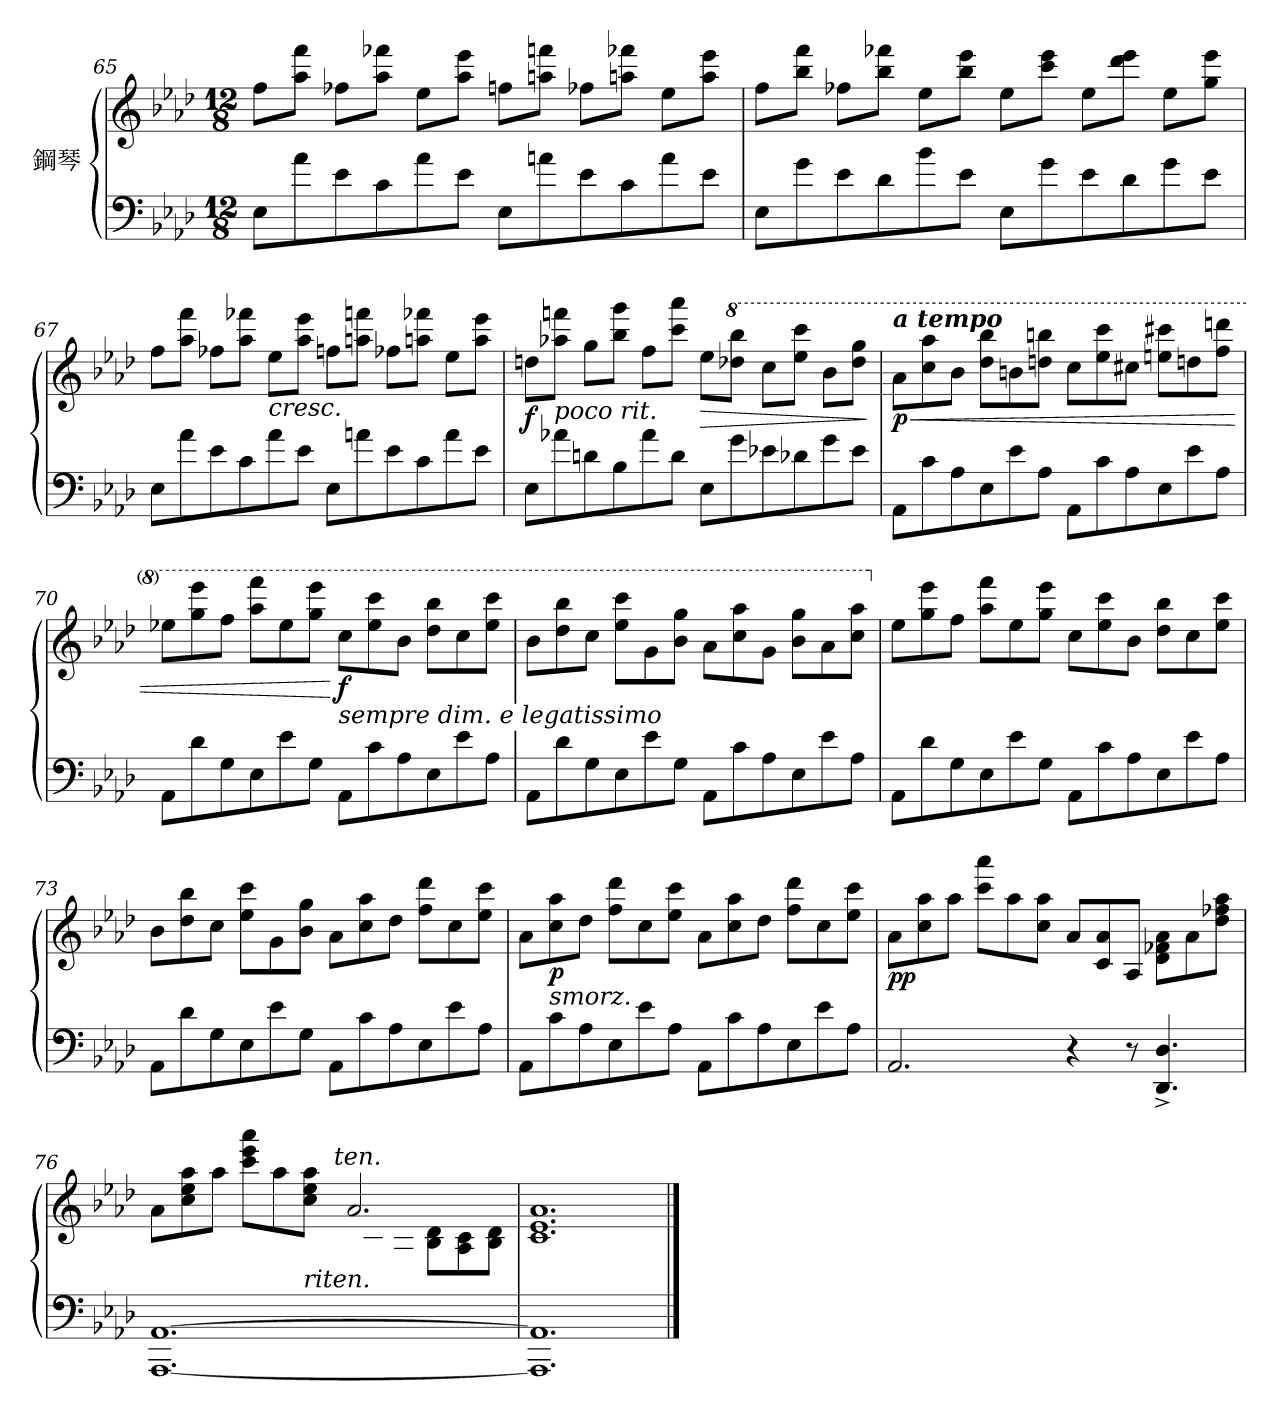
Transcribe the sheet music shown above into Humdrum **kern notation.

**kern	**kern	**dynam
*part1	*part1	*part1
*staff2	*staff1	*staff1/2
*I"鋼琴	*	*
*clefF4	*clefG2	*
*k[b-e-a-d-]	*k[b-e-a-d-]	*
*M12/8	*M12/8	*
=65	=65	=65
8E-\L	8ff\L	.
8a-\	8aa-\ 8fff\J	.
8e-\	8ff-X\L	.
8c\	8aa-\ 8fff-X\J	.
8a-\	8ee-\L	.
8e-\J	8aa-\ 8eee-\J	.
8E-\L	8ffn\L	.
8an\	8aan\ 8fffn\J	.
8e-\	8ff-X\L	.
8c\	8aan\ 8fff-X\J	.
8a\	8ee-\L	.
8e-\J	8aa\ 8eee-\J	.
!!LO:LB:g=z
=66	=66	=66
8E-\L	8ff\L	.
8g\	8bb-\ 8fff\J	.
8e-\	8ff-X\L	.
8d-\	8bb-\ 8fff-X\J	.
8b-\	8ee-\L	.
8e-\J	8bb-\ 8eee-\J	.
8E-\L	8ee-\L	.
8g\	8ccc\ 8eee-\J	.
8e-\	8ee-\L	.
8d-\	8ddd-\ 8eee-\J	.
8g\	8ee-\L	.
8e-\J	8gg\ 8eee-\J	.
=67	=67	=67
8E-\L	8ff\L	.
8a-\	8aa-\ 8fff\J	.
8e-\	8ff-X\L	.
8c\	8aa-\ 8fff-X\J	.
!	!LO:TX:b:i:t=cresc.	!
8a-\	8ee-\L	.
8e-\J	8aa-\ 8eee-\J	.
8E-\L	8ffn\L	.
8an\	8aan\ 8fffn\J	.
8e-\	8ff-X\L	.
8c\	8aan\ 8fff-X\J	.
8a\	8ee-\L	.
8e-\J	8aa\ 8eee-\J	.
=68	=68	=68
*	*MM258	*
!	!	!LO:DY:b
8E-\L	8ddn\L	f
!	!LO:TX:b:i:t=poco rit.	!
8a-X\	8aa-X\ 8fffn\J	.
*	*MM238	*
8dn\	8gg\L	.
8B-\	8bb-\ 8ggg\J	.
*	*MM218	*
8a-\	8ff\L	.
8d\J	8ccc\ 8aaa-\J	.
*	*MM198	*
!	!	!LO:HP:b
8E-\L	8ee-\L	>
*	*8va	*
8g\	8ddd-\ 8bbb-\J	.
*	*MM178	*
8e-X\	8ccc\L	.
8d-X\	8eee-\ 8cccc\J	.
*	*MM158	*
8g\	8bb-\L	.
*	*MM88	*
8e-\J	8ddd-\ 8ggg\J	.
.	.	]
!!LO:LB:g=z
=69	=69	=69
!	!LO:TX:a:Bi:t=a tempo	!
!	!	!LO:HP:b
!	!	!LO:DY:n=1:b
8AA-\L	8aa-\L	< p
8c\	8ccc\ 8aaa-\	.
8A-\	8bb-\J	.
8E-\	8ddd-\ 8bbb-\L	.
8e-\	8bbn\	.
8A-\J	8dddn\ 8bbbn\J	.
8AA-\L	8ccc\L	.
8c\	8eee-\ 8cccc\	.
8A-\	8ccc#X\J	.
8E-\	8eeen\ 8cccc#X\L	.
8e-\	8dddn\	.
8A-\J	8fff\ 8ddddn\J	.
=70	=70	=70
8AA-\L	8eee-X\L	.
8d-\	8ggg\ 8eeee-\	.
8G\	8fff\J	.
8E-\	8aaa-\ 8ffff\L	.
8e-\	8eee-\	.
8G\J	8ggg\ 8eeee-\J	.
!	!LO:TX:b:i:t=sempre dim. e legatissimo	!
!	!	!LO:DY:n=1:b
8AA-\L	8ccc\L	[ f
8c\	8eee-\ 8cccc\	.
8A-\	8bb-\J	.
8E-\	8ddd-\ 8bbb-\L	.
8e-\	8ccc\	.
8A-\J	8eee-\ 8cccc\J	.
=71	=71	=71
8AA-\L	8bb-\L	.
8d-\	8ddd-\ 8bbb-\	.
8G\	8ccc\J	.
8E-\	8eee-\ 8cccc\L	.
8e-\	8gg\	.
8G\J	8bb-\ 8ggg\J	.
8AA-\L	8aa-\L	.
8c\	8ccc\ 8aaa-\	.
8A-\	8gg\J	.
8E-\	8bb-\ 8ggg\L	.
8e-\	8aa-\	.
8A-\J	8ccc\ 8aaa-\J	.
=72	=72	=72
*	*X8va	*
8AA-\L	8ee-\L	.
8d-\	8gg\ 8eee-\	.
8G\	8ff\J	.
8E-\	8aa-\ 8fff\L	.
8e-\	8ee-\	.
8G\J	8gg\ 8eee-\J	.
8AA-\L	8cc\L	.
8c\	8ee-\ 8ccc\	.
8A-\	8b-\J	.
8E-\	8dd-\ 8bb-\L	.
8e-\	8cc\	.
8A-\J	8ee-\ 8ccc\J	.
!!LO:LB:g=z
=73	=73	=73
*	*MM258	*
8AA-\L	8b-\L	.
8d-\	8dd-\ 8bb-\	.
8G\	8cc\J	.
*	*MM248	*
8E-\	8ee-\ 8ccc\L	.
8e-\	8g\	.
8G\J	8b-\ 8gg\J	.
*	*MM238	*
8AA-\L	8a-\L	.
8c\	8cc\ 8aa-\	.
8A-\	8dd-\J	.
*	*MM228	*
8E-\	8ff\ 8ddd-\L	.
8e-\	8cc\	.
8A-\J	8ee-\ 8ccc\J	.
=74	=74	=74
*	*MM218	*
8AA-\L	8a-\L	.
!	!LO:TX:b:i:t=smorz.	!
!	!	!LO:DY:b
8c\	8cc\ 8aa-\	p
8A-\	8dd-\J	.
*	*MM208	*
8E-\	8ff\ 8ddd-\L	.
8e-\	8cc\	.
8A-\J	8ee-\ 8ccc\J	.
*	*MM198	*
8AA-\L	8a-\L	.
8c\	8cc\ 8aa-\	.
8A-\	8dd-\J	.
*	*MM188	*
8E-\	8ff\ 8ddd-\L	.
8e-\	8cc\	.
8A-\J	8ee-\ 8ccc\J	.
=75	=75	=75
!	!	!LO:DY:b
2.AA-/	8a-\L	pp
.	8cc\ 8aa-\	.
.	8aa-\J	.
.	8ccc\ 8aaa-\L	.
.	8aa-\	.
.	8cc\ 8aa-\J	.
4r	8a-/L	.
.	8c/ 8a-/	.
8r	8A-/J	.
4.DD-/^ 4.D-/^	8d-\ 8f-X\ 8a-\L	.
.	8a-\	.
.	8dd-\ 8ff-X\ 8aa-\J	.
=76	=76	=76
*	*MM178	*
*	*^	*
[1.AAA- [1.AA-	8a-\L	2.ryy	.
.	8cc\ 8ee-\ 8aa-\	.	.
.	8aa-\J	.	.
*	*MM168	*	*
.	8ccc\ 8eee-\ 8aaa-\L	.	.
.	8aa-\	.	.
!	!LO:TX:b:i:t=riten.	!	!
.	8cc\ 8ee-\ 8aa-\J	.	.
*	*MM148	*	*
!	!LO:TX:a:i:t=ten.	!	!
.	8a-\Lyy	2.a-/	.
*	*MM128	*	*
.	8c\ 8e-\	.	.
*	*MM108	*	*
.	8A-\J	.	.
*	*MM88	*	*
.	8B-\ 8d-\L	.	.
*	*MM68	*	*
.	8A-\ 8c\	.	.
*	*MM48	*	*
.	8B-\ 8d-\J	.	.
*	*v	*v	*
=77	=77	=77
*	*MM80	*
1.AAA-] 1.AA-]	1.c 1.e- 1.a-	.
==	==	==
*-	*-	*-
